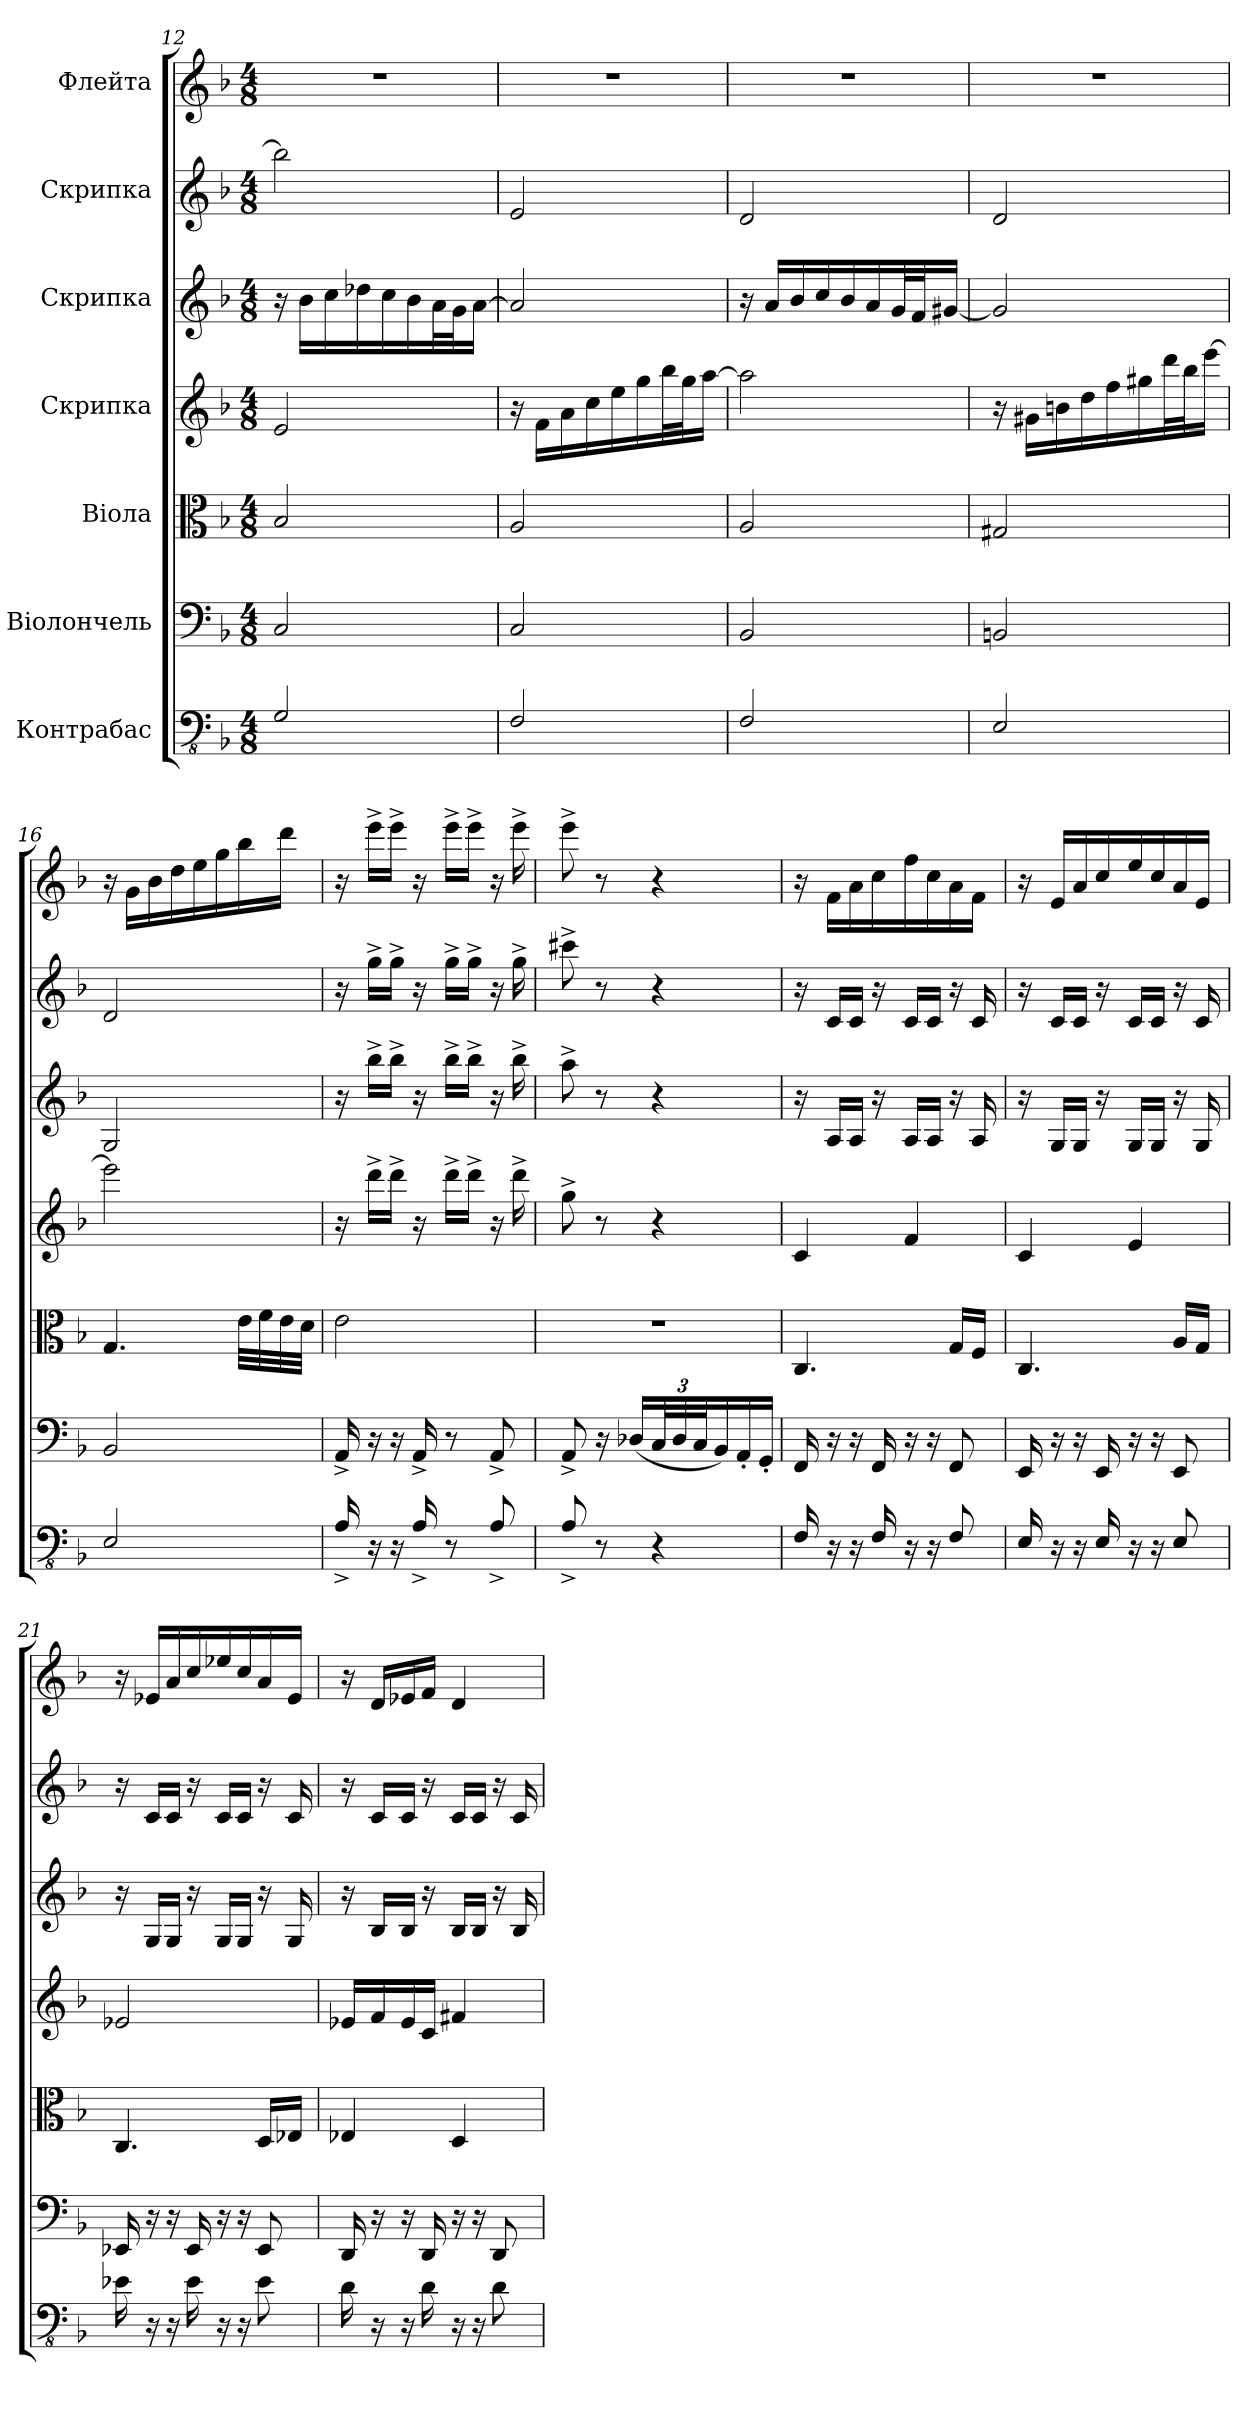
**kern	**kern	**kern	**kern	**kern	**kern	**kern
*part7	*part6	*part5	*part4	*part3	*part2	*part1
*staff7	*staff6	*staff5	*staff4	*staff3	*staff2	*staff1
*I"Контрабас	*I"Віолончель	*I"Віола	*I"Скрипка	*I"Скрипка	*I"Скрипка	*I"Флейта
*clefFv4	*clefF4	*clefC3	*clefG2	*clefG2	*clefG2	*clefG2
*ITrd7c12	*	*	*	*	*	*
*k[b-]	*k[b-]	*k[b-]	*k[b-]	*k[b-]	*k[b-]	*k[b-]
*M4/8	*M4/8	*M4/8	*M4/8	*M4/8	*M4/8	*M4/8
=12	=12	=12	=12	=12	=12	=12
2GGG/	2C/	2B-/	2e/	16r	2bb-\]	2r
.	.	.	.	16b-\LL	.	.
.	.	.	.	16cc\	.	.
.	.	.	.	16dd-X\	.	.
.	.	.	.	16cc\	.	.
.	.	.	.	16b-\	.	.
.	.	.	.	32a\L	.	.
.	.	.	.	32g\J	.	.
.	.	.	.	[16a\JJ	.	.
=13	=13	=13	=13	=13	=13	=13
2FFF/	2C/	2A/	16r	2a/]	2e/	2r
.	.	.	16f\LL	.	.	.
.	.	.	16a\	.	.	.
.	.	.	16cc\	.	.	.
.	.	.	16ee\	.	.	.
.	.	.	16gg\	.	.	.
.	.	.	32bb-\L	.	.	.
.	.	.	32gg\J	.	.	.
.	.	.	[16aa\JJ	.	.	.
!!LO:PB:g=z
=14	=14	=14	=14	=14	=14	=14
2FFF/	2BB-/	2A/	2aa\]	16r	2d/	2r
.	.	.	.	16a/LL	.	.
.	.	.	.	16b-/	.	.
.	.	.	.	16cc/	.	.
.	.	.	.	16b-/	.	.
.	.	.	.	16a/	.	.
.	.	.	.	32g/L	.	.
.	.	.	.	32f/J	.	.
.	.	.	.	[16g#X/JJ	.	.
=15	=15	=15	=15	=15	=15	=15
2EEE/	2BBn/	2G#X/	16r	2g#/]	2d/	2r
.	.	.	16g#X\LL	.	.	.
.	.	.	16bn\	.	.	.
.	.	.	16dd\	.	.	.
.	.	.	16ff\	.	.	.
.	.	.	16gg#X\	.	.	.
.	.	.	32ddd\L	.	.	.
.	.	.	32bb-\J	.	.	.
.	.	.	[16eee\JJ	.	.	.
=16	=16	=16	=16	=16	=16	=16
2EEE/	2BB-/	4.G/	2eee\]	2G/	2d/	16r
.	.	.	.	.	.	16g\LL
.	.	.	.	.	.	16b-\
.	.	.	.	.	.	16dd\
.	.	.	.	.	.	16ee\
.	.	.	.	.	.	16gg\
.	.	32e\LLL	.	.	.	16bb-\
.	.	32f\	.	.	.	.
.	.	32e\	.	.	.	16ddd\JJ
.	.	32d\JJJ	.	.	.	.
=17	=17	=17	=17	=17	=17	=17
16AAA^/	16AA^/	2e\	16r	16r	16r	16r
16r	16r	.	16ddd^\LL	16bb-^\LL	16gg^\LL	16eee^\LL
16r	16r	.	16ddd^\JJ	16bb-^\JJ	16gg^\JJ	16eee^\JJ
16AAA^/	16AA^/	.	16r	16r	16r	16r
8r	8r	.	16ddd^\LL	16bb-^\LL	16gg^\LL	16eee^\LL
.	.	.	16ddd^\JJ	16bb-^\JJ	16gg^\JJ	16eee^\JJ
8AAA^/	8AA^/	.	16r	16r	16r	16r
.	.	.	16ddd^\	16bb-^\	16gg^\	16eee^\
!!LO:PB:g=z
=18	=18	=18	=18	=18	=18	=18
8AAA^/	8AA^/	2r	8gg^\	8aa^\	8ccc#X^\	8eee^\
8r	16r	.	8r	8r	8r	8r
.	(16D-X/LL	.	.	.	.	.
*	*Xbrackettup	*	*	*	*	*
4r	48C/L	.	4r	4r	4r	4r
.	48D-/	.	.	.	.	.
.	48C/J	.	.	.	.	.
.	16BB-/)	.	.	.	.	.
.	16AA'/	.	.	.	.	.
.	16GG'/JJ	.	.	.	.	.
=19	=19	=19	=19	=19	=19	=19
16FFF/	16FF/	4.C/	4c/	16r	16r	16r
16r	16r	.	.	16A/LL	16c/LL	16f\LL
16r	16r	.	.	16A/JJ	16c/JJ	16a\
16FFF/	16FF/	.	.	16r	16r	16cc\
16r	16r	.	4f/	16A/LL	16c/LL	16ff\
16r	16r	.	.	16A/JJ	16c/JJ	16cc\
8FFF/	8FF/	16G/LL	.	16r	16r	16a\
.	.	16F/JJ	.	16A/	16c/	16f\JJ
=20	=20	=20	=20	=20	=20	=20
16EEE/	16EE/	4.C/	4c/	16r	16r	16r
16r	16r	.	.	16G/LL	16c/LL	16e/LL
16r	16r	.	.	16G/JJ	16c/JJ	16a/
16EEE/	16EE/	.	.	16r	16r	16cc/
16r	16r	.	4e/	16G/LL	16c/LL	16ee/
16r	16r	.	.	16G/JJ	16c/JJ	16cc/
8EEE/	8EE/	16A/LL	.	16r	16r	16a/
.	.	16G/JJ	.	16G/	16c/	16e/JJ
!!LO:PB:g=z
=21	=21	=21	=21	=21	=21	=21
16EE-X\	16EE-X/	4.C/	2e-X/	16r	16r	16r
16r	16r	.	.	16G/LL	16c/LL	16e-X/LL
16r	16r	.	.	16G/JJ	16c/JJ	16a/
16EE-\	16EE-/	.	.	16r	16r	16cc/
16r	16r	.	.	16G/LL	16c/LL	16ee-X/
16r	16r	.	.	16G/JJ	16c/JJ	16cc/
8EE-\	8EE-/	16D/LL	.	16r	16r	16a/
.	.	16E-X/JJ	.	16G/	16c/	16e-/JJ
=22	=22	=22	=22	=22	=22	=22
16DD\	16DD/	4E-X/	16e-X/LL	16r	16r	16r
16r	16r	.	16f/	16B-/LL	16c/LL	16d/LL
16r	16r	.	16e-/	16B-/JJ	16c/JJ	16e-X/
16DD\	16DD/	.	16c/JJ	16r	16r	16f/JJ
16r	16r	4D/	4f#X/	16B-/LL	16c/LL	4d/
16r	16r	.	.	16B-/JJ	16c/JJ	.
8DD\	8DD/	.	.	16r	16r	.
.	.	.	.	16B-/	16c/	.
=	=	=	=	=	=	=
*-	*-	*-	*-	*-	*-	*-
